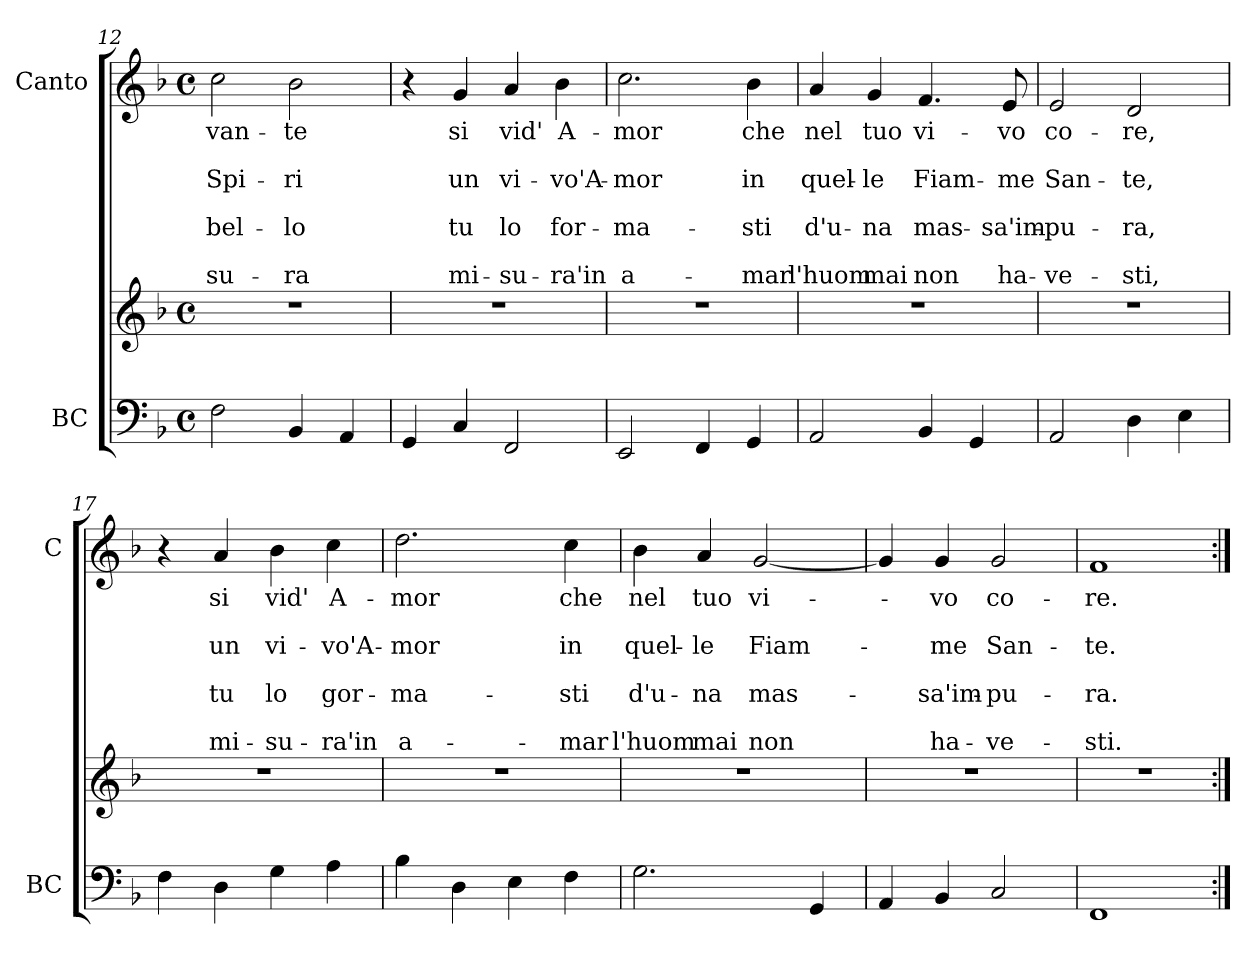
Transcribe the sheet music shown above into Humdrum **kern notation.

**kern	**kern	**kern	**text	**text	**text	**text	**text	**text	**text
*part2	*part2	*part1	*part1	*part1	*part1	*part1	*part1	*part1	*part1
*staff3	*staff2	*staff1	*staff1	*staff1	*staff1	*staff1	*staff1	*staff1	*staff1
*I"BC	*	*I"Canto	*	*	*	*	*	*	*
*I'BC	*	*I'C	*	*	*	*	*	*	*
*clefF4	*clefG2	*clefG2	*	*	*	*	*	*	*
*k[b-]	*k[b-]	*k[b-]	*	*	*	*	*	*	*
*F:	*F:	*F:	*	*	*	*	*	*	*
*M4/4	*M4/4	*M4/4	*	*	*	*	*	*	*
*met(c)	*met(c)	*met(c)	*	*	*	*	*	*	*
=12	=12	=12	=12	=12	=12	=12	=12	=12	=12
!	!	!	!LO:LY:b	!	!LO:LY:b	!	!LO:LY:b	!	!LO:LY:b
2F\	1r	2cc\	-van-	.	Spi-	.	bel-	.	-su-
!	!	!	!LO:LY:b	!	!LO:LY:b	!	!LO:LY:b	!	!LO:LY:b
4BB-/	.	2b-\	-te	.	-ri	.	-lo	.	-ra
4AA/	.	.	.	.	.	.	.	.	.
!!LO:LB:g=z
=13	=13	=13	=13	=13	=13	=13	=13	=13	=13
4GG/	1r	4r	.	.	.	.	.	.	.
!	!	!	!LO:LY:b	!	!LO:LY:b	!	!LO:LY:b	!	!LO:LY:b
4C/	.	4g/	si	.	un	.	tu	.	mi-
!	!	!	!LO:LY:b	!	!LO:LY:b	!	!LO:LY:b	!	!LO:LY:b
2FF/	.	4a/	vid'	.	vi-	.	lo	.	-su-
!	!	!	!LO:LY:b	!	!LO:LY:b	!	!LO:LY:b	!	!LO:LY:b
.	.	4b-\	A-	.	-vo'A-	.	for-	.	-ra'in
=14	=14	=14	=14	=14	=14	=14	=14	=14	=14
!	!	!	!LO:LY:b	!	!LO:LY:b	!	!LO:LY:b	!	!LO:LY:b
2EE/	1r	2.cc\	-mor	.	-mor	.	-ma-	.	a-
4FF/	.	.	.	.	.	.	.	.	.
!	!	!	!LO:LY:b	!	!LO:LY:b	!	!LO:LY:b	!	!LO:LY:b
4GG/	.	4b-\	che	.	in	.	-sti	.	-mar
=15	=15	=15	=15	=15	=15	=15	=15	=15	=15
!	!	!	!LO:LY:b	!	!LO:LY:b	!	!LO:LY:b	!	!LO:LY:b
2AA/	1r	4a/	nel	.	quel-	.	d'u-	.	l'huom
!	!	!	!LO:LY:b	!	!LO:LY:b	!	!LO:LY:b	!	!LO:LY:b
.	.	4g/	tuo	.	-le	.	-na	.	mai
!	!	!	!LO:LY:b	!	!LO:LY:b	!	!LO:LY:b	!	!LO:LY:b
4BB-/	.	4.f/	vi-	.	Fiam-	.	mas-	.	non
4GG/	.	.	.	.	.	.	.	.	.
!	!	!	!LO:LY:b	!	!LO:LY:b	!	!LO:LY:b	!	!LO:LY:b
.	.	8e/	-vo	.	-me	.	-sa'im-	.	ha-
=16	=16	=16	=16	=16	=16	=16	=16	=16	=16
!	!	!	!LO:LY:b	!	!LO:LY:b	!	!LO:LY:b	!	!LO:LY:b
2AA/	1r	2e/	co-	.	San-	.	-pu-	.	-ve-
!	!	!	!LO:LY:b	!	!LO:LY:b	!	!LO:LY:b	!	!LO:LY:b
4D\	.	2d/	-re,	.	-te,	.	-ra,	.	-sti,
4E\	.	.	.	.	.	.	.	.	.
!!LO:LB:g=z
=17	=17	=17	=17	=17	=17	=17	=17	=17	=17
4F\	1r	4r	.	.	.	.	.	.	.
!	!	!	!LO:LY:b	!	!LO:LY:b	!	!LO:LY:b	!	!LO:LY:b
4D\	.	4a/	si	.	un	.	tu	.	mi-
!	!	!	!LO:LY:b	!	!LO:LY:b	!	!LO:LY:b	!	!LO:LY:b
4G\	.	4b-\	vid'	.	vi-	.	lo	.	-su-
!	!	!	!LO:LY:b	!	!LO:LY:b	!	!LO:LY:b	!	!LO:LY:b
4A\	.	4cc\	A-	.	-vo'A-	.	gor-	.	-ra'in
=18	=18	=18	=18	=18	=18	=18	=18	=18	=18
!	!	!	!LO:LY:b	!	!LO:LY:b	!	!LO:LY:b	!	!LO:LY:b
4B-\	1r	2.dd\	-mor	.	-mor	.	-ma-	.	a-
4D\	.	.	.	.	.	.	.	.	.
4E\	.	.	.	.	.	.	.	.	.
!	!	!	!LO:LY:b	!	!LO:LY:b	!	!LO:LY:b	!	!LO:LY:b
4F\	.	4cc\	che	.	in	.	-sti	.	-mar
=19	=19	=19	=19	=19	=19	=19	=19	=19	=19
!	!	!	!LO:LY:b	!	!LO:LY:b	!	!LO:LY:b	!	!LO:LY:b
2.G\	1r	4b-\	nel	.	quel-	.	d'u-	.	l'huom
!	!	!	!LO:LY:b	!	!LO:LY:b	!	!LO:LY:b	!	!LO:LY:b
.	.	4a/	tuo	.	-le	.	-na	.	mai
!	!	!	!LO:LY:b	!	!LO:LY:b	!	!LO:LY:b	!	!LO:LY:b
.	.	[2g/	vi-	.	Fiam-	.	mas-	.	non
4GG/	.	.	.	.	.	.	.	.	.
=20	=20	=20	=20	=20	=20	=20	=20	=20	=20
4AA/	1r	4g/]	.	.	.	.	.	.	.
!	!	!	!LO:LY:b	!	!LO:LY:b	!	!LO:LY:b	!	!LO:LY:b
4BB-/	.	4g/	-vo	.	-me	.	-sa'im-	.	ha-
!	!	!	!LO:LY:b	!	!LO:LY:b	!	!LO:LY:b	!	!LO:LY:b
2C/	.	2g/	co-	.	San-	.	-pu-	.	-ve-
=21	=21	=21	=21	=21	=21	=21	=21	=21	=21
!	!	!	!LO:LY:b	!	!LO:LY:b	!	!LO:LY:b	!	!LO:LY:b
1FF	1r	1f	-re.	.	-te.	.	-ra.	.	-sti.
=:|!	=:|!	=:|!	=:|!	=:|!	=:|!	=:|!	=:|!	=:|!	=:|!
*-	*-	*-	*-	*-	*-	*-	*-	*-	*-
